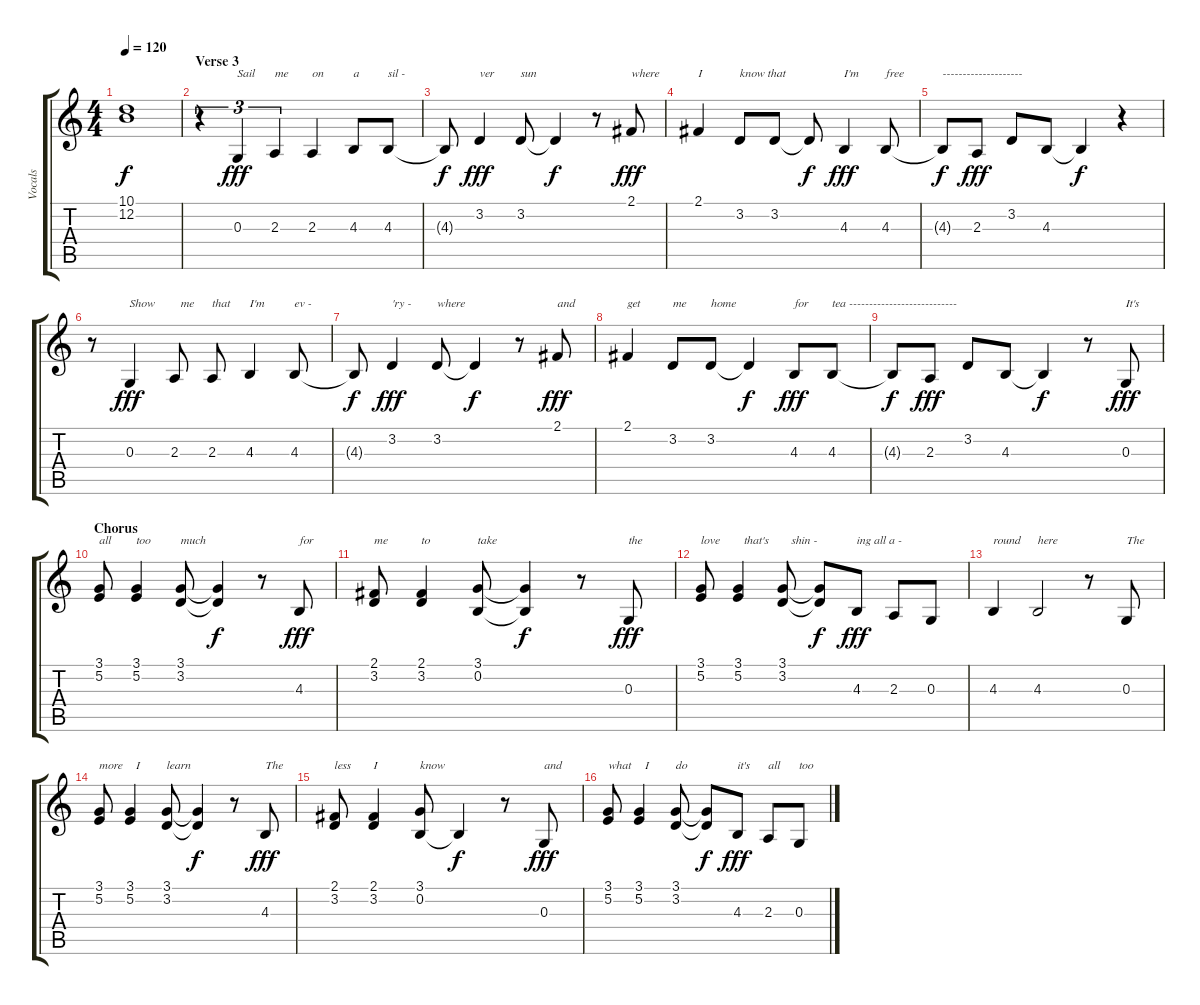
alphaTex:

\track ("Vocals" "Vocals") {instrument altosax}
\staff {score tabs}
\tuning (E4 B3 G3 D3 A2 E2) {hide}
\ts (4 4)
\tempo 120
\clef g2
\ks c
(10.1{t} 12.2{t}).1{dy f} |
\section ("" "Verse 3")
r.4{tu (3 2) instrument altosax} 0.3.4{tu (3 2) txt "Sail" dy fff} 2.3.4{tu (3 2) txt "me"} 2.3.4{txt "on"} 4.3.8{txt "a"} 4.3.8{txt "sil -"} |
4.3{t}.8{dy f} 3.2.4{txt "ver" dy fff} 3.2.8{txt "sun"} 3.2{t}.4{dy f} r.8 2.1.8{txt "where" dy fff} |
2.1.4{txt "I"} 3.2.8{txt "know that"} 3.2.8 3.2{t}.8{dy f} 4.3.4{txt "I'm" dy fff} 4.3.8{txt "free"} |
4.3{t}.8{txt "--------------------" dy f} 2.3.8{dy fff} 3.2.8 4.3.8 4.3{t}.4{dy f} r.4 |
r.8 0.3.4{txt "Show" dy fff} 2.3.8{txt "  me"} 2.3.8{txt "that"} 4.3.4{txt "I'm"} 4.3.8{txt "ev -"} |
4.3{t}.8{dy f} 3.2.4{txt "'ry -" dy fff} 3.2.8{txt "where"} 3.2{t}.4{dy f} r.8 2.1.8{txt "and" dy fff} |
2.1.4{txt "get"} 3.2.8{txt "me"} 3.2.8{txt "home"} 3.2{t}.4{dy f} 4.3.8{txt "for" dy fff} 4.3.8{txt "tea ---------------------------"} |
4.3{t}.8{dy f} 2.3.8{dy fff} 3.2.8 4.3.8 4.3{t}.4{dy f} r.8 0.3.8{txt "It's" dy fff} |
\section ("" "Chorus")
(3.1 5.2).8{txt "all"} (3.1 5.2).4{txt "too"} (3.1 3.2).8{txt "much"} (3.1{t} 3.2{t}).4{dy f} r.8 4.3.8{txt "for" dy fff} |
(2.1 3.2).8{txt "me"} (2.1 3.2).4{txt "to"} (3.1 0.2).8{txt "take"} (3.1{t} 0.2{t}).4{dy f} r.8 0.3.8{txt "the" dy fff} |
(3.1 5.2).8{txt "love"} (3.1 5.2).4{txt "  that's"} (3.1 3.2).8{txt "   shin -"} (3.1{t} 3.2{t}).8{dy f} 4.3.8{txt "ing all a -" dy fff} 2.3.8 0.3.8 |
4.3.4{txt "round"} 4.3.2{txt "here"} r.8 0.3.8{txt "The"} |
(3.1 5.2).8{txt "more"} (3.1 5.2).4{txt "  I"} (3.1 3.2).8{txt "learn"} (3.1{t} 3.2{t}).4{dy f} r.8 4.3.8{txt "The" dy fff} |
(2.1 3.2).8{txt "less"} (2.1 3.2).4{txt "I"} (3.1 0.2).8{txt "know"} 0.2{t}.4{dy f} r.8 0.3.8{txt "and" dy fff} |
(3.1 5.2).8{txt "what"} (3.1 5.2).4{txt "  I"} (3.1 3.2).8{txt "do"} (3.1{t} 3.2{t}).8{dy f} 4.3.8{txt "it's" dy fff} 2.3.8{txt "all"} 0.3.8{txt "too"}
